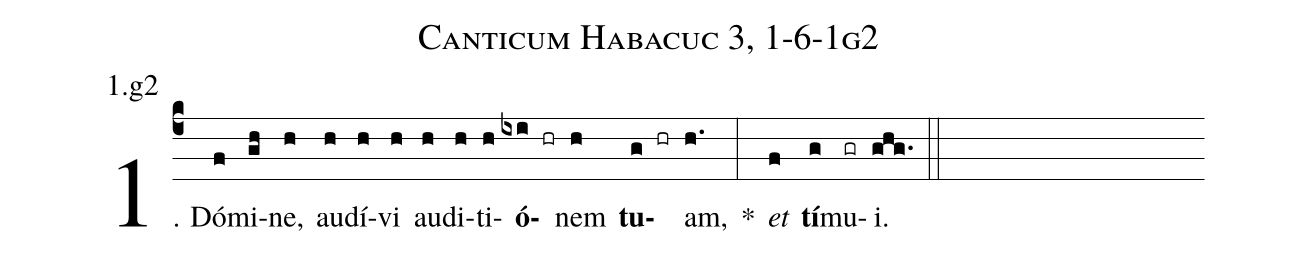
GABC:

name: Canticum Habacuc 3, 1-6-1g2;
annotation: 1.g2;
%%
(c4)1. Dó(f)mi(gh)ne,(h) au(h)dí(h)vi(h) au(h)di(h)ti(h)<b>ó</b>(ixi hr)nem(h) <b>tu</b>(g hr)am,(h.) *(:) <i>et</i>(f) <b>tí</b>(g)mu(gr)i.(ghg.) (::)
